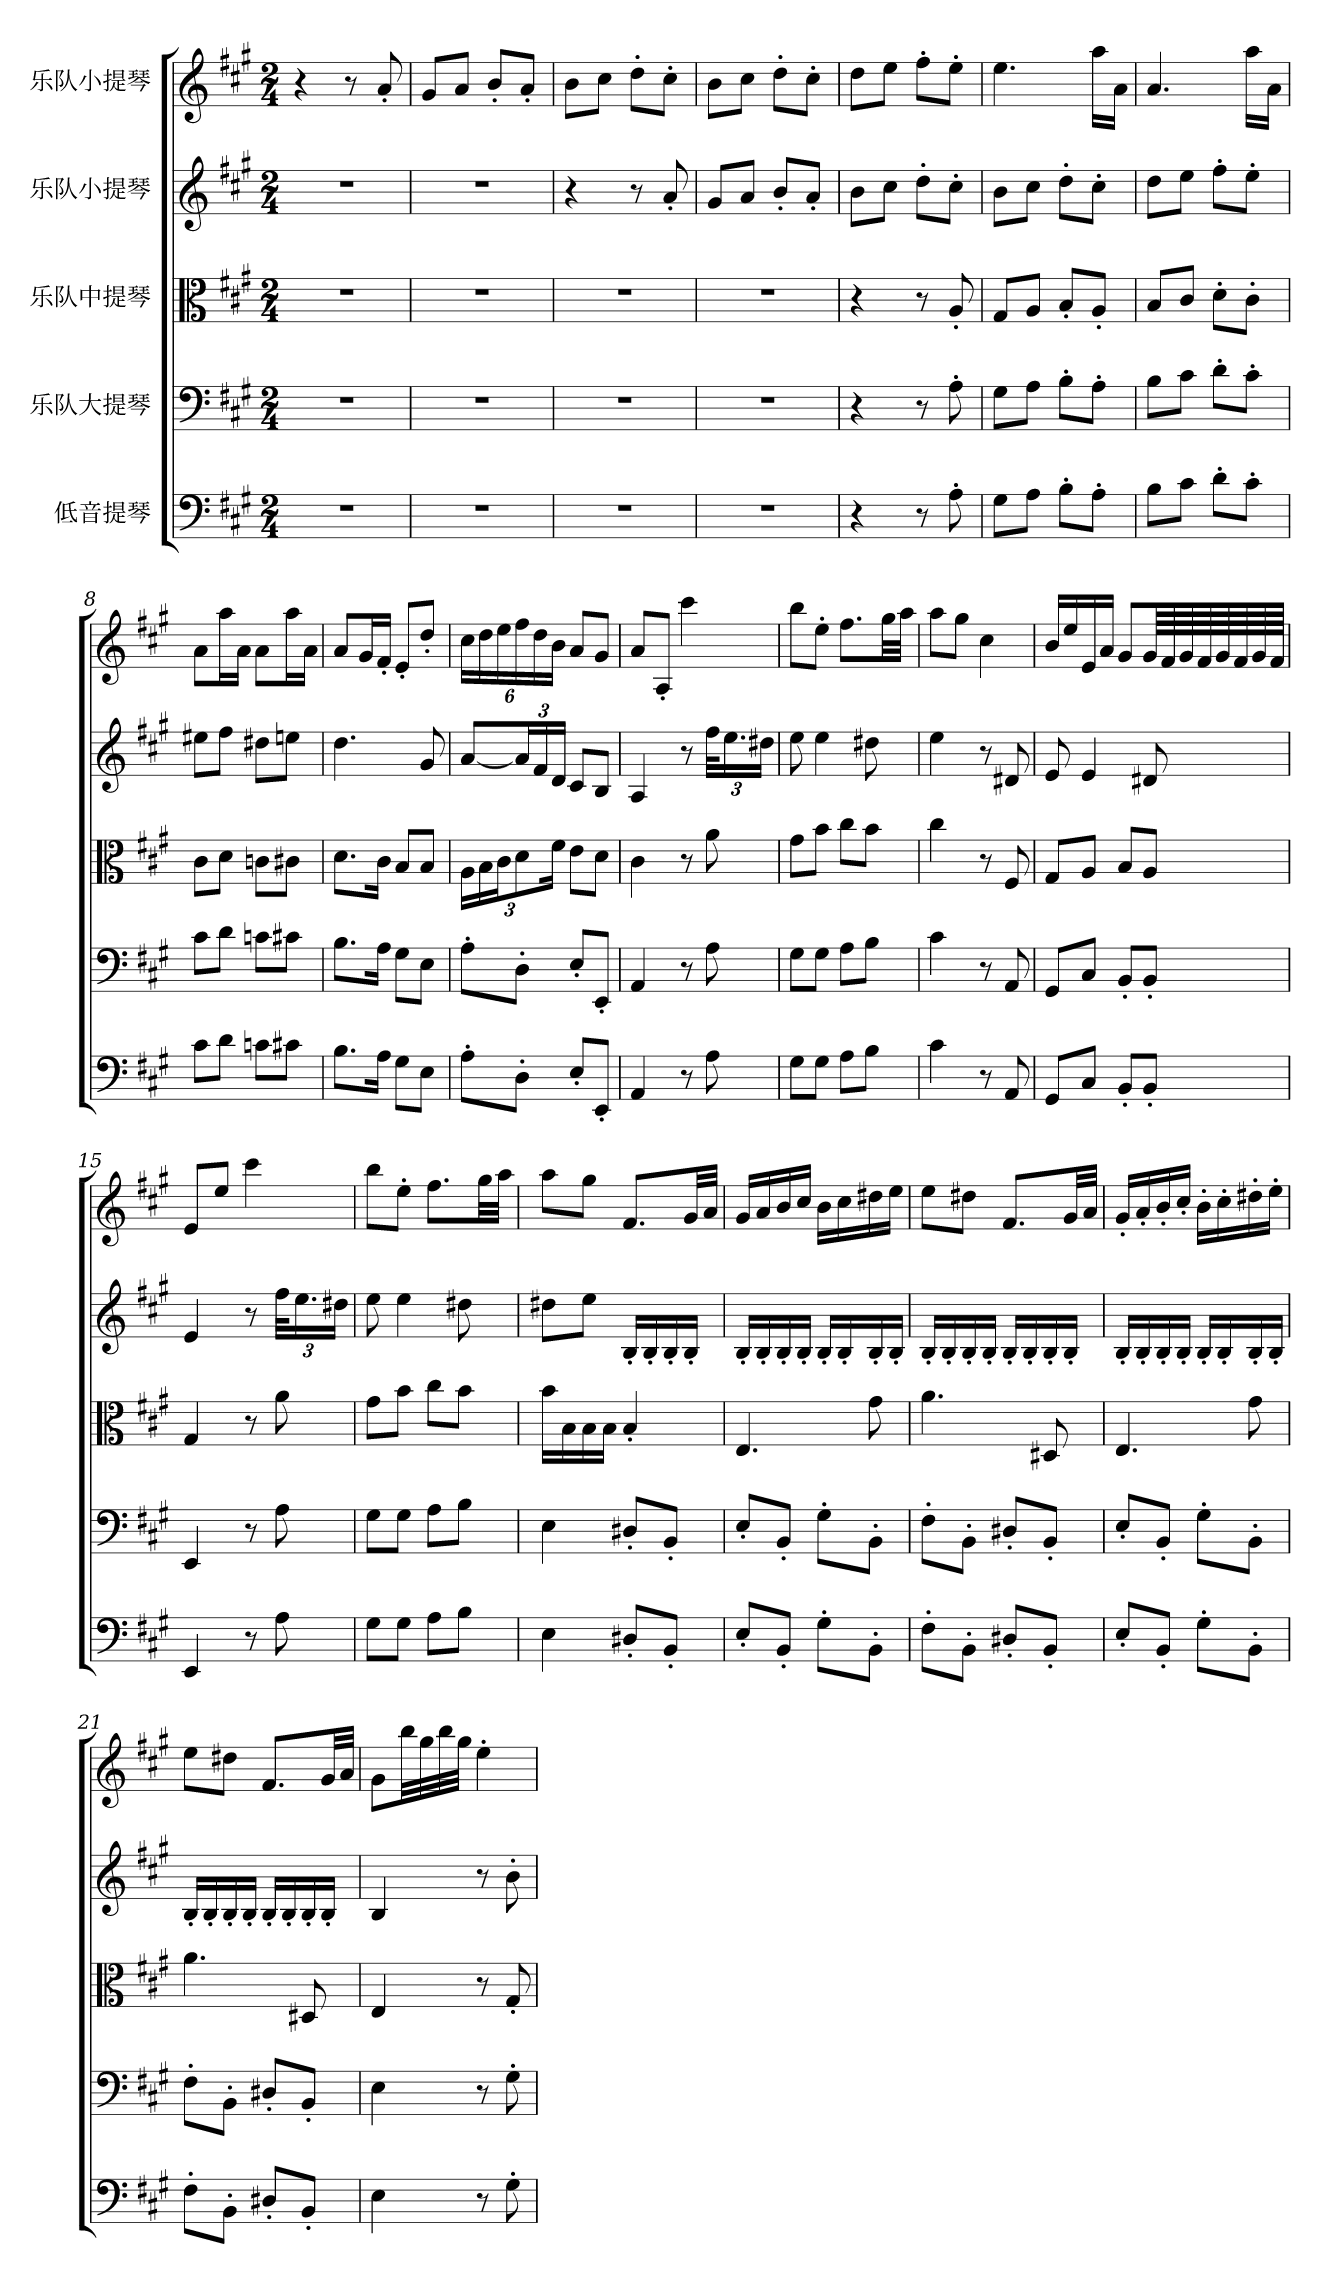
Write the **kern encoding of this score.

**kern	**kern	**kern	**kern	**kern
*part5	*part4	*part3	*part2	*part1
*staff5	*staff4	*staff3	*staff2	*staff1
*I"低音提琴	*I"乐队大提琴	*I"乐队中提琴	*I"乐队小提琴	*I"乐队小提琴
*clefF4	*clefF4	*clefC3	*clefG2	*clefG2
*ITrd7c12	*	*	*	*
*k[f#c#g#]	*k[f#c#g#]	*k[f#c#g#]	*k[f#c#g#]	*k[f#c#g#]
*M2/4	*M2/4	*M2/4	*M2/4	*M2/4
*MM54	*MM54	*MM54	*MM54	*MM54
=1	=1	=1	=1	=1
2r	2r	2r	2r	4r
.	.	.	.	8r
.	.	.	.	8a'/
=2	=2	=2	=2	=2
2r	2r	2r	2r	8g#/L
.	.	.	.	8a/J
.	.	.	.	8b'/L
.	.	.	.	8a'/J
=3	=3	=3	=3	=3
2r	2r	2r	4r	8b\L
.	.	.	.	8cc#\J
.	.	.	8r	8dd'\L
.	.	.	8a'/	8cc#'\J
=4	=4	=4	=4	=4
2r	2r	2r	8g#/L	8b\L
.	.	.	8a/J	8cc#\J
.	.	.	8b'/L	8dd'\L
.	.	.	8a'/J	8cc#'\J
=5	=5	=5	=5	=5
4r	4r	4r	8b\L	8dd\L
.	.	.	8cc#\J	8ee\J
8r	8r	8r	8dd'\L	8ff#'\L
8AA'\	8A'\	8A'/	8cc#'\J	8ee'\J
=6	=6	=6	=6	=6
8GG#\L	8G#\L	8G#/L	8b\L	4.ee\
8AA\J	8A\J	8A/J	8cc#\J	.
8BB'\L	8B'\L	8B'/L	8dd'\L	.
8AA'\J	8A'\J	8A'/J	8cc#'\J	16aa\LL
.	.	.	.	16a\JJ
=7	=7	=7	=7	=7
8BB\L	8B\L	8B/L	8dd\L	4.a/
8C#\J	8c#\J	8c#/J	8ee\J	.
8D'\L	8d'\L	8d'\L	8ff#'\L	.
8C#'\J	8c#'\J	8c#'\J	8ee'\J	16aa\LL
.	.	.	.	16a\JJ
!!LO:LB:g=z
=8	=8	=8	=8	=8
8C#\L	8c#\L	8c#\L	8ee#X\L	8a\L
8D\J	8d\J	8d\J	8ff#\J	16aa\L
.	.	.	.	16a\JJ
8Cn\L	8cn\L	8cn\L	8dd#X\L	8a\L
8C#X\J	8c#X\J	8c#X\J	8een\J	16aa\L
.	.	.	.	16a\JJ
=9	=9	=9	=9	=9
8.BB\L	8.B\L	8.d\L	4.dd\	8a/L
.	.	.	.	16g#/L
16AA\Jk	16A\Jk	16c#\Jk	.	16f#'/JJ
8GG#\L	8G#\L	8B/L	.	8e'/L
8EE\J	8E\J	8B/J	8g#/	8dd'/J
=10	=10	=10	=10	=10
*	*	*Xbrackettup	*	*Xbrackettup
8AA'\L	8A'\L	24A\LL	[8a/L	24cc#\LL
.	.	24B\	.	24dd\
.	.	24c#\J	.	24ee\
*	*	*	*Xbrackettup	*
8DD'\J	8D'\J	12d\	24a/L]	24ff#\
.	.	.	24f#/	24dd\
.	.	24f#\Jk	24d/JJ	24b\JJ
8EE'/L	8E'/L	8e\L	8c#/L	8a/L
8EEE'/J	8EE'/J	8d\J	8B/J	8g#/J
=11	=11	=11	=11	=11
4AAA/	4AA/	4c#\	4A/	8a/L
.	.	.	.	8A'/J
8r	8r	8r	8r	4ccc#\
8AA\	8A\	8a\	48ff#\KLL	.
.	.	.	24.ee\	.
.	.	.	24dd#X\JJ	.
=12	=12	=12	=12	=12
8GG#\L	8G#\L	8g#\L	8ee\	8bb\L
8GG#\J	8G#\J	8b\J	4ee\	8ee'\J
8AA\L	8A\L	8cc#\L	.	8.ff#\L
8BB\J	8B\J	8b\J	8dd#X\	.
.	.	.	.	32gg#\LL
.	.	.	.	32aa\JJJ
!!LO:PB:g=z
=13	=13	=13	=13	=13
4C#\	4c#\	4cc#\	4ee\	8aa\L
.	.	.	.	8gg#\J
8r	8r	8r	8r	4cc#\
8AAA/	8AA/	8F#/	8d#X/	.
=14	=14	=14	=14	=14
8GGG#/L	8GG#/L	8G#/L	8e/	16b/LL
.	.	.	.	16ee/
8CC#/J	8C#/J	8A/J	4e/	16e/
.	.	.	.	16a/JJ
8BBB'/L	8BB'/L	8B/L	.	8g#/L
8BBB'/J	8BB'/J	8A/J	8d#X/	64g#/LLL
.	.	.	.	64f#/
.	.	.	.	64g#/
.	.	.	.	64f#/
.	.	.	.	64g#/
.	.	.	.	64f#/
.	.	.	.	64g#/
.	.	.	.	64f#/JJJJ
=15	=15	=15	=15	=15
4EEE/	4EE/	4G#/	4e/	8e/L
.	.	.	.	8ee/J
8r	8r	8r	8r	4ccc#\
8AA\	8A\	8a\	48ff#\KLL	.
.	.	.	24.ee\	.
.	.	.	24dd#X\JJ	.
=16	=16	=16	=16	=16
8GG#\L	8G#\L	8g#\L	8ee\	8bb\L
8GG#\J	8G#\J	8b\J	4ee\	8ee'\J
8AA\L	8A\L	8cc#\L	.	8.ff#\L
8BB\J	8B\J	8b\J	8dd#X\	.
.	.	.	.	32gg#\LL
.	.	.	.	32aa\JJJ
!!LO:LB:g=z
=17	=17	=17	=17	=17
4EE\	4E\	16b\LL	8dd#X\L	8aa\L
.	.	16B\	.	.
.	.	16B\	8ee\J	8gg#\J
.	.	16B\JJ	.	.
8DD#X'/L	8D#X'/L	4B'/	16B'/LL	8.f#/L
.	.	.	16B'/	.
8BBB'/J	8BB'/J	.	16B'/	.
.	.	.	16B'/JJ	32g#/LL
.	.	.	.	32a/JJJ
=18	=18	=18	=18	=18
8EE'/L	8E'/L	4.E/	16B'/LL	16g#/LL
.	.	.	16B'/	16a/
8BBB'/J	8BB'/J	.	16B'/	16b/
.	.	.	16B'/JJ	16cc#/JJ
8GG#'\L	8G#'\L	.	16B'/LL	16b\LL
.	.	.	16B'/	16cc#\
8BBB'\J	8BB'\J	8g#\	16B'/	16dd#X\
.	.	.	16B'/JJ	16ee\JJ
=19	=19	=19	=19	=19
8FF#'\L	8F#'\L	4.a\	16B'/LL	8ee\L
.	.	.	16B'/	.
8BBB'\J	8BB'\J	.	16B'/	8dd#X\J
.	.	.	16B'/JJ	.
8DD#X'/L	8D#X'/L	.	16B'/LL	8.f#/L
.	.	.	16B'/	.
8BBB'/J	8BB'/J	8D#X/	16B'/	.
.	.	.	16B'/JJ	32g#/LL
.	.	.	.	32a/JJJ
!!LO:PB:g=z
=20	=20	=20	=20	=20
8EE'/L	8E'/L	4.E/	16B'/LL	16g#'/LL
.	.	.	16B'/	16a'/
8BBB'/J	8BB'/J	.	16B'/	16b'/
.	.	.	16B'/JJ	16cc#'/JJ
8GG#'\L	8G#'\L	.	16B'/LL	16b'\LL
.	.	.	16B'/	16cc#'\
8BBB'\J	8BB'\J	8g#\	16B'/	16dd#X'\
.	.	.	16B'/JJ	16ee'\JJ
=21	=21	=21	=21	=21
8FF#'\L	8F#'\L	4.a\	16B'/LL	8ee\L
.	.	.	16B'/	.
8BBB'\J	8BB'\J	.	16B'/	8dd#X\J
.	.	.	16B'/JJ	.
8DD#X'/L	8D#X'/L	.	16B'/LL	8.f#/L
.	.	.	16B'/	.
8BBB'/J	8BB'/J	8D#X/	16B'/	.
.	.	.	16B'/JJ	32g#/LL
.	.	.	.	32a/JJJ
=22	=22	=22	=22	=22
4EE\	4E\	4E/	4B/	8g#\L
.	.	.	.	32bb\LL
.	.	.	.	32gg#\
.	.	.	.	32bb\
.	.	.	.	32gg#\JJJ
8r	8r	8r	8r	4ee'\
8GG#'\	8G#'\	8G#'/	8b'\	.
=	=	=	=	=
*-	*-	*-	*-	*-
